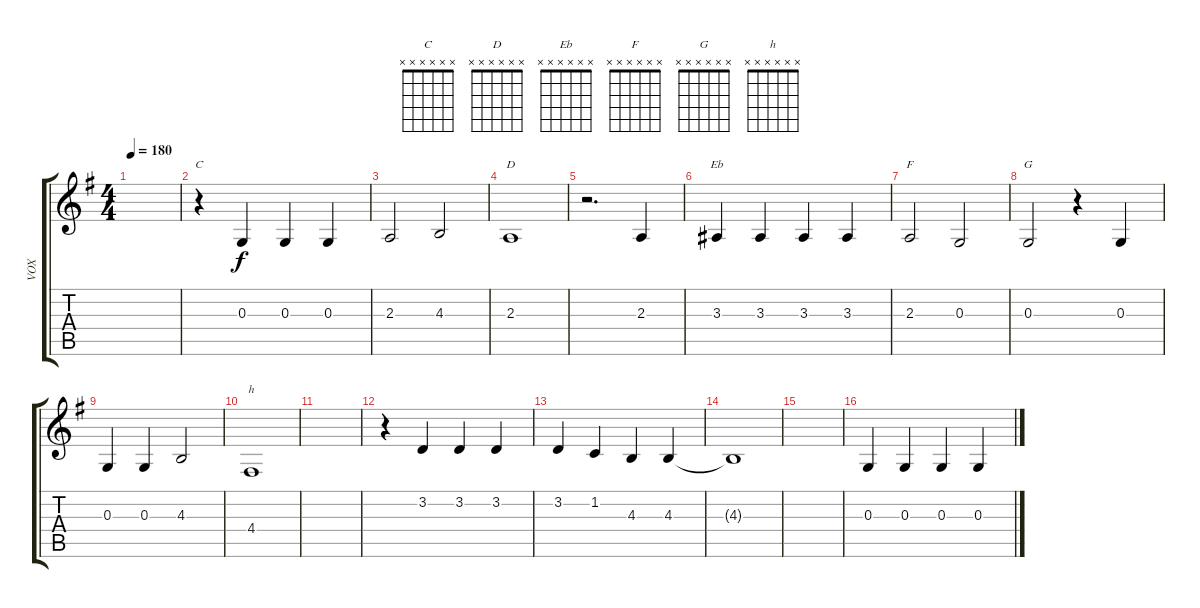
\track ("VOX" "VOX") {instrument tenorsax}
\staff {score tabs}
\tuning (E4 B3 G3 D3 A2 E2) {hide}
\chord ("C" x x x x x x)
\chord ("D" x x x x x x)
\chord ("Eb" x x x x x x)
\chord ("F" x x x x x x)
\chord ("G" x x x x x x)
\chord ("h" x x x x x x)
\ts (4 4)
\tempo 180
\clef g2
\ks g
|
r.4{ch "C"} 0.3.4 0.3.4 0.3.4 |
2.3.2 4.3.2 |
2.3.1{ch "D"} |
r.2{d} 2.3.4 |
3.3.4{ch "Eb"} 3.3.4 3.3.4 3.3.4 |
2.3.2{ch "F"} 0.3.2 |
0.3.2{ch "G"} r.4 0.3.4 |
0.3.4 0.3.4 4.3.2 |
4.4.1{ch "h"} |
|
r.4 3.2.4 3.2.4 3.2.4 |
3.2.4 1.2.4 4.3.4 4.3.4 |
4.3{t}.1 |
|
0.3.4 0.3.4 0.3.4 0.3.4
